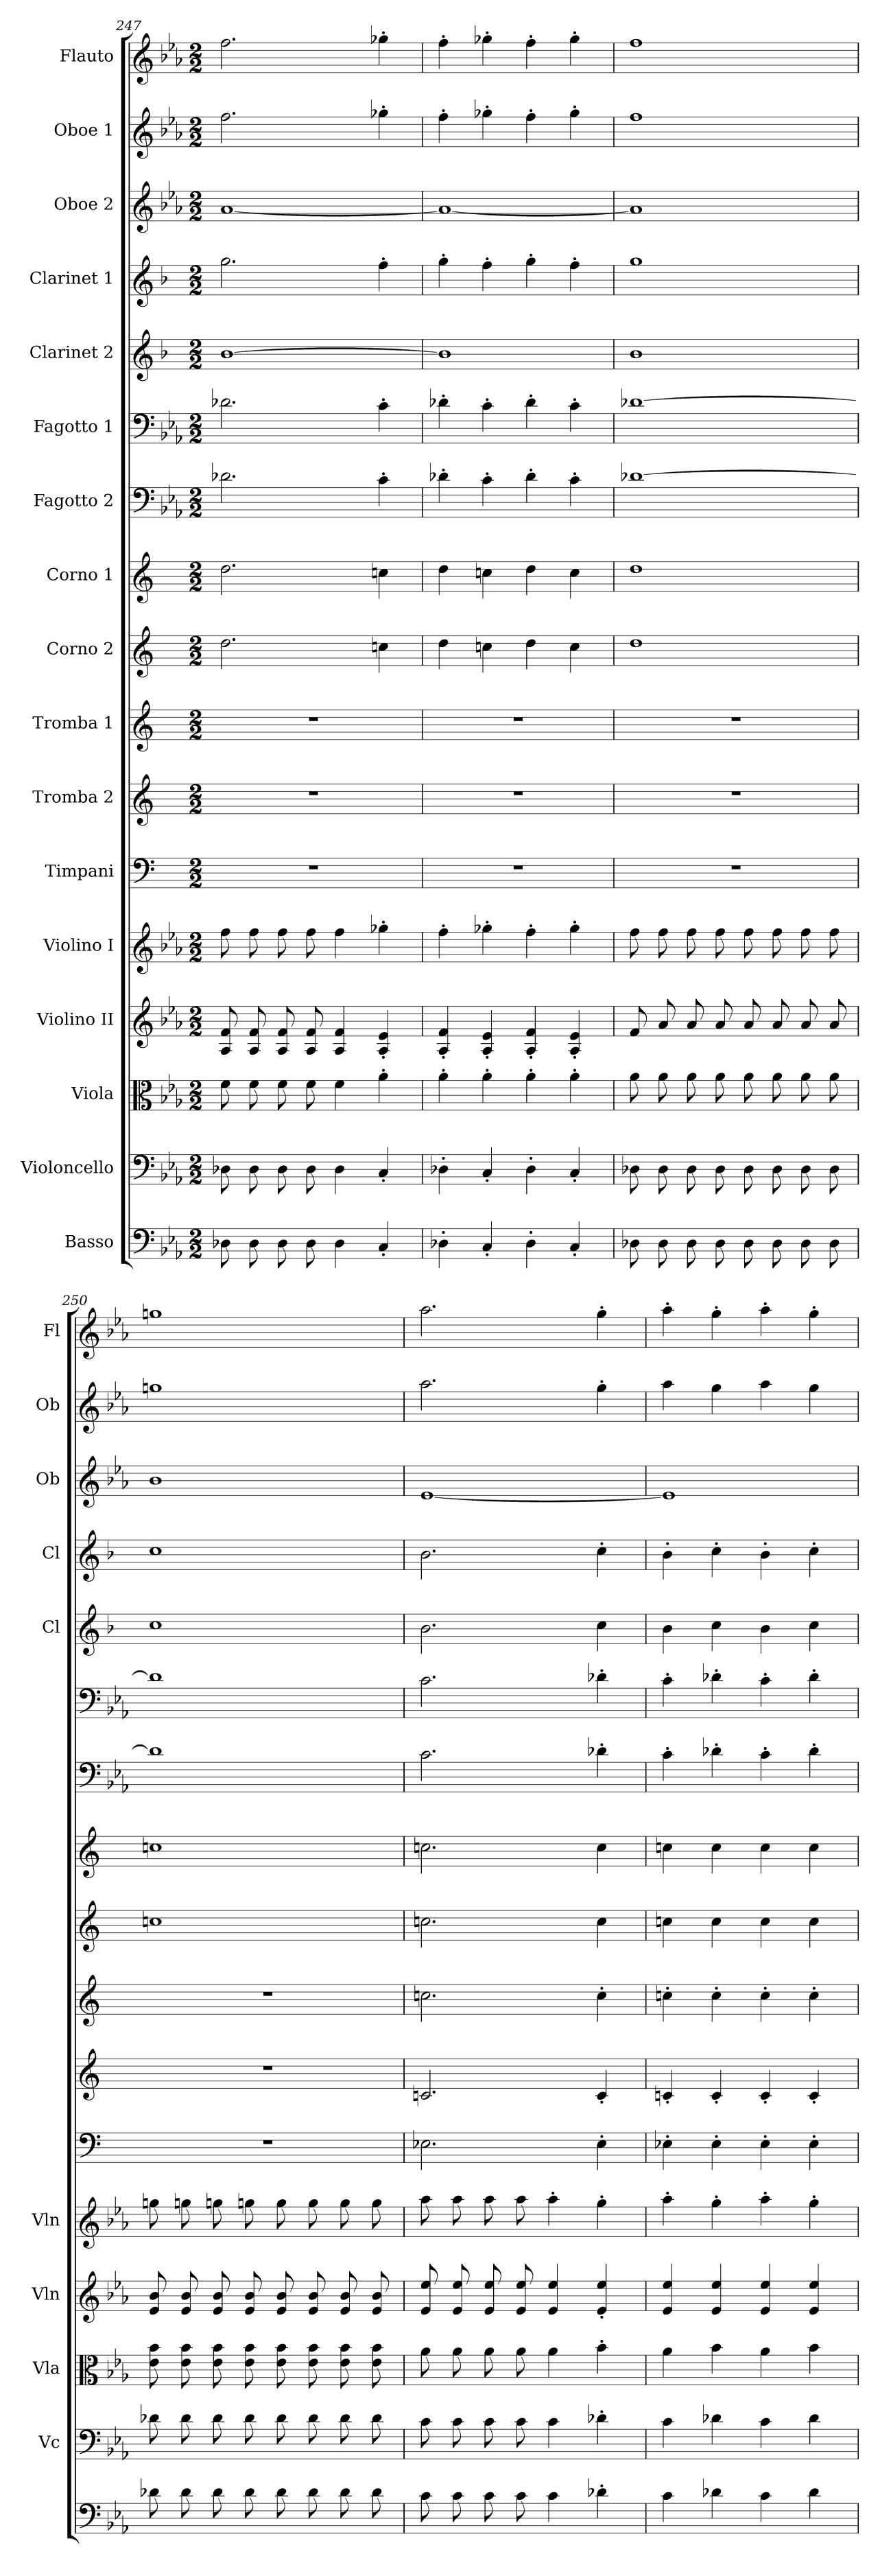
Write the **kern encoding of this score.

**kern	**kern	**kern	**kern	**kern	**kern	**kern	**kern	**kern	**kern	**kern	**kern	**kern	**kern	**kern	**kern	**kern
*part17	*part16	*part15	*part14	*part13	*part12	*part11	*part10	*part9	*part8	*part7	*part6	*part5	*part4	*part3	*part2	*part1
*staff17	*staff16	*staff15	*staff14	*staff13	*staff12	*staff11	*staff10	*staff9	*staff8	*staff7	*staff6	*staff5	*staff4	*staff3	*staff2	*staff1
*I"Basso	*I"Violoncello	*I"Viola	*I"Violino II	*I"Violino I	*I"Timpani	*I"Tromba 2	*I"Tromba 1	*I"Corno 2	*I"Corno 1	*I"Fagotto 2	*I"Fagotto 1	*I"Clarinet 2	*I"Clarinet 1	*I"Oboe 2	*I"Oboe 1	*I"Flauto
*	*I'Vc	*I'Vla	*I'Vln	*I'Vln	*	*	*	*	*	*	*	*I'Cl	*I'Cl	*I'Ob	*I'Ob	*I'Fl
*clefF4	*clefF4	*clefC3	*clefG2	*clefG2	*clefF4	*clefG2	*clefG2	*clefG2	*clefG2	*clefF4	*clefF4	*clefG2	*clefG2	*clefG2	*clefG2	*clefG2
*ITrd7c12	*	*	*	*	*	*ITrd-2c-3	*ITrd-2c-3	*ITrd5c9	*ITrd5c9	*	*	*ITrd1c2	*ITrd1c2	*	*	*
*k[b-e-a-]	*k[b-e-a-]	*k[b-e-a-]	*k[b-e-a-]	*k[b-e-a-]	*	*	*	*	*	*k[b-e-a-]	*k[b-e-a-]	*k[b-e-a-]	*k[b-e-a-]	*k[b-e-a-]	*k[b-e-a-]	*k[b-e-a-]
*M2/2	*M2/2	*M2/2	*M2/2	*M2/2	*M2/2	*M2/2	*M2/2	*M2/2	*M2/2	*M2/2	*M2/2	*M2/2	*M2/2	*M2/2	*M2/2	*M2/2
=247	=247	=247	=247	=247	=247	=247	=247	=247	=247	=247	=247	=247	=247	=247	=247	=247
8DD-X	8D-X	8f	8A- 8f	8ff	1r	1r	1r	2.f	2.f	2.d-X	2.d-X	[1a-	2.ff	[1a-	2.ff	2.ff
8DD-	8D-	8f	8A- 8f	8ff	.	.	.	.	.	.	.	.	.	.	.	.
8DD-	8D-	8f	8A- 8f	8ff	.	.	.	.	.	.	.	.	.	.	.	.
8DD-	8D-	8f	8A- 8f	8ff	.	.	.	.	.	.	.	.	.	.	.	.
4DD-	4D-	4f	4A- 4f	4ff	.	.	.	.	.	.	.	.	.	.	.	.
4CC'	4C'	4a-'	4A-' 4e-'	4gg-X'	.	.	.	4e-X	4e-X	4c'	4c'	.	4ee-'	.	4gg-X'	4gg-X'
=248	=248	=248	=248	=248	=248	=248	=248	=248	=248	=248	=248	=248	=248	=248	=248	=248
4DD-X'	4D-X'	4a-'	4A-' 4f'	4ff'	1r	1r	1r	4f	4f	4d-X'	4d-X'	1a-]	4ff'	1a-_	4ff'	4ff'
4CC'	4C'	4a-'	4A-' 4e-'	4gg-X'	.	.	.	4e-X	4e-X	4c'	4c'	.	4ee-'	.	4gg-X'	4gg-X'
4DD-'	4D-'	4a-'	4A-' 4f'	4ff'	.	.	.	4f	4f	4d-'	4d-'	.	4ff'	.	4ff'	4ff'
4CC'	4C'	4a-'	4A-' 4e-'	4gg-'	.	.	.	4e-	4e-	4c'	4c'	.	4ee-'	.	4gg-'	4gg-'
=249	=249	=249	=249	=249	=249	=249	=249	=249	=249	=249	=249	=249	=249	=249	=249	=249
8DD-X	8D-X	8a-	8f	8ff	1r	1r	1r	1f	1f	[1d-X	[1d-X	1a-	1ff	1a-]	1ff	1ff
8DD-	8D-	8a-	8a-	8ff	.	.	.	.	.	.	.	.	.	.	.	.
8DD-	8D-	8a-	8a-	8ff	.	.	.	.	.	.	.	.	.	.	.	.
8DD-	8D-	8a-	8a-	8ff	.	.	.	.	.	.	.	.	.	.	.	.
8DD-	8D-	8a-	8a-	8ff	.	.	.	.	.	.	.	.	.	.	.	.
8DD-	8D-	8a-	8a-	8ff	.	.	.	.	.	.	.	.	.	.	.	.
8DD-	8D-	8a-	8a-	8ff	.	.	.	.	.	.	.	.	.	.	.	.
8DD-	8D-	8a-	8a-	8ff	.	.	.	.	.	.	.	.	.	.	.	.
=250	=250	=250	=250	=250	=250	=250	=250	=250	=250	=250	=250	=250	=250	=250	=250	=250
8D-X	8d-X	8e- 8b-	8e- 8b-	8ggn	1r	1r	1r	1e-X	1e-X	1d-]	1d-]	1b-	1b-	1b-	1ggn	1ggn
8D-	8d-	8e- 8b-	8e- 8b-	8ggn	.	.	.	.	.	.	.	.	.	.	.	.
8D-	8d-	8e- 8b-	8e- 8b-	8ggn	.	.	.	.	.	.	.	.	.	.	.	.
8D-	8d-	8e- 8b-	8e- 8b-	8ggn	.	.	.	.	.	.	.	.	.	.	.	.
8D-	8d-	8e- 8b-	8e- 8b-	8gg	.	.	.	.	.	.	.	.	.	.	.	.
8D-	8d-	8e- 8b-	8e- 8b-	8gg	.	.	.	.	.	.	.	.	.	.	.	.
8D-	8d-	8e- 8b-	8e- 8b-	8gg	.	.	.	.	.	.	.	.	.	.	.	.
8D-	8d-	8e- 8b-	8e- 8b-	8gg	.	.	.	.	.	.	.	.	.	.	.	.
=251	=251	=251	=251	=251	=251	=251	=251	=251	=251	=251	=251	=251	=251	=251	=251	=251
8C	8c	8a-	8e- 8ee-	8aa-	2.E-X	2.e-X	2.ee-X	2.e-X	2.e-X	2.c	2.c	2.a-	2.a-	[1e-	2.aa-	2.aa-
8C	8c	8a-	8e- 8ee-	8aa-	.	.	.	.	.	.	.	.	.	.	.	.
8C	8c	8a-	8e- 8ee-	8aa-	.	.	.	.	.	.	.	.	.	.	.	.
8C	8c	8a-	8e- 8ee-	8aa-	.	.	.	.	.	.	.	.	.	.	.	.
4C	4c	4a-	4e- 4ee-	4aa-'	.	.	.	.	.	.	.	.	.	.	.	.
4D-X'	4d-X'	4b-'	4e-' 4ee-'	4gg'	4E-'	4e-'	4ee-'	4e-	4e-	4d-X'	4d-X'	4b-	4b-'	.	4gg'	4gg'
=252	=252	=252	=252	=252	=252	=252	=252	=252	=252	=252	=252	=252	=252	=252	=252	=252
4C	4c	4a-	4e- 4ee-	4aa-'	4E-X'	4e-X'	4ee-X'	4e-X	4e-X	4c'	4c'	4a-	4a-'	1e-]	4aa-	4aa-'
4D-X	4d-X	4b-	4e- 4ee-	4gg'	4E-'	4e-'	4ee-'	4e-	4e-	4d-X'	4d-X'	4b-	4b-'	.	4gg	4gg'
4C	4c	4a-	4e- 4ee-	4aa-'	4E-'	4e-'	4ee-'	4e-	4e-	4c'	4c'	4a-	4a-'	.	4aa-	4aa-'
4D-	4d-	4b-	4e- 4ee-	4gg'	4E-'	4e-'	4ee-'	4e-	4e-	4d-'	4d-'	4b-	4b-'	.	4gg	4gg'
=	=	=	=	=	=	=	=	=	=	=	=	=	=	=	=	=
*-	*-	*-	*-	*-	*-	*-	*-	*-	*-	*-	*-	*-	*-	*-	*-	*-
